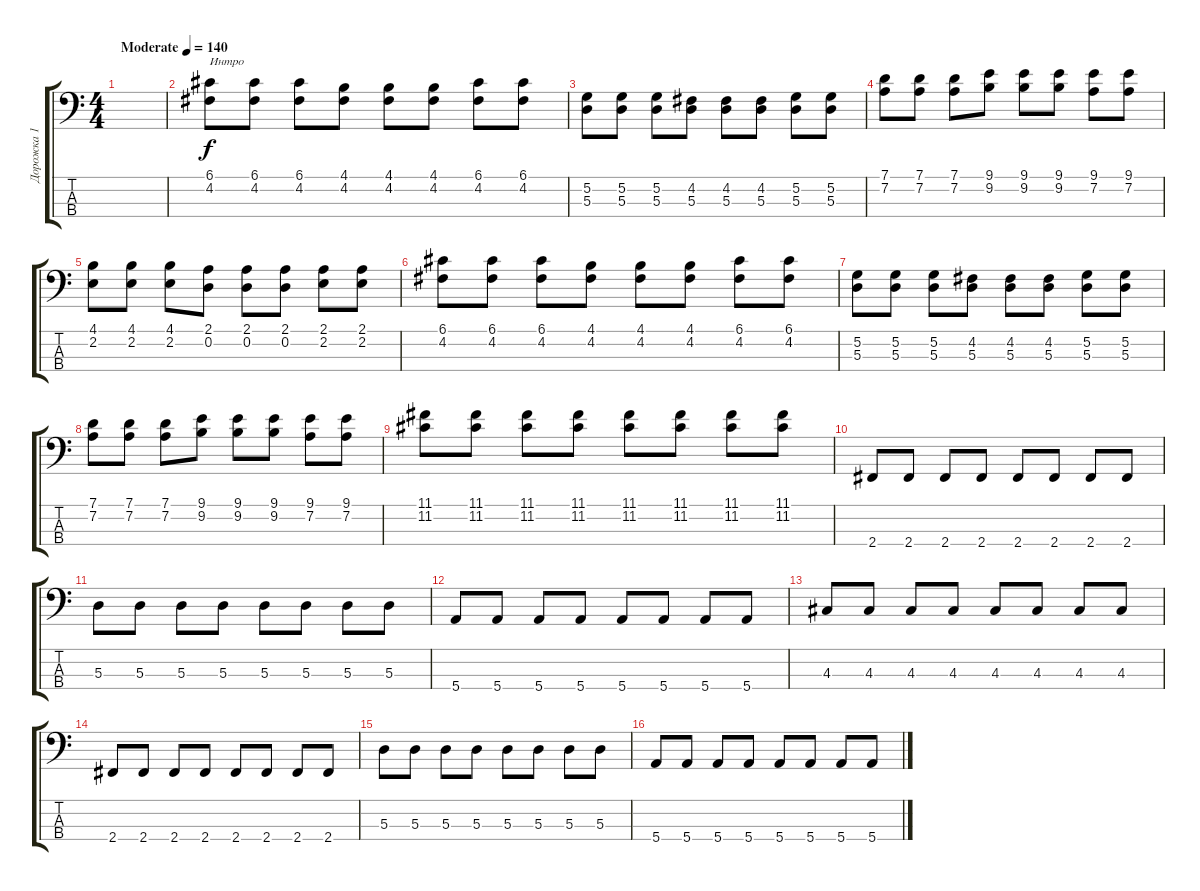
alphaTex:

\track ("Дорожка 1" "Дорожка 1") {instrument electricbasspick}
\staff {score tabs}
\tuning (G2 D2 A1 E1) {hide}
\ts (4 4)
\tempo (140 "Moderate")
\clef f4
\ks c
|
(6.1 4.2).8{txt "Интро"} (6.1 4.2).8 (6.1 4.2).8 (4.1 4.2).8 (4.1 4.2).8 (4.1 4.2).8 (6.1 4.2).8 (6.1 4.2).8 |
(5.2 5.3).8 (5.2 5.3).8 (5.2 5.3).8 (4.2 5.3).8 (4.2 5.3).8 (4.2 5.3).8 (5.2 5.3).8 (5.2 5.3).8 |
(7.1 7.2).8 (7.1 7.2).8 (7.1 7.2).8 (9.1 9.2).8 (9.1 9.2).8 (9.1 9.2).8 (9.1 7.2).8 (9.1 7.2).8 |
(4.1 2.2).8 (4.1 2.2).8 (4.1 2.2).8 (2.1 0.2).8 (2.1 0.2).8 (2.1 0.2).8 (2.1 2.2).8 (2.1 2.2).8 |
(6.1 4.2).8 (6.1 4.2).8 (6.1 4.2).8 (4.1 4.2).8 (4.1 4.2).8 (4.1 4.2).8 (6.1 4.2).8 (6.1 4.2).8 |
(5.2 5.3).8 (5.2 5.3).8 (5.2 5.3).8 (4.2 5.3).8 (4.2 5.3).8 (4.2 5.3).8 (5.2 5.3).8 (5.2 5.3).8 |
(7.1 7.2).8 (7.1 7.2).8 (7.1 7.2).8 (9.1 9.2).8 (9.1 9.2).8 (9.1 9.2).8 (9.1 7.2).8 (9.1 7.2).8 |
(11.1 11.2).8 (11.1 11.2).8 (11.1 11.2).8 (11.1 11.2).8 (11.1 11.2).8 (11.1 11.2).8 (11.1 11.2).8 (11.1 11.2).8 |
2.4.8 2.4.8 2.4.8 2.4.8 2.4.8 2.4.8 2.4.8 2.4.8 |
5.3.8 5.3.8 5.3.8 5.3.8 5.3.8 5.3.8 5.3.8 5.3.8 |
5.4.8 5.4.8 5.4.8 5.4.8 5.4.8 5.4.8 5.4.8 5.4.8 |
4.3.8 4.3.8 4.3.8 4.3.8 4.3.8 4.3.8 4.3.8 4.3.8 |
2.4.8 2.4.8 2.4.8 2.4.8 2.4.8 2.4.8 2.4.8 2.4.8 |
5.3.8 5.3.8 5.3.8 5.3.8 5.3.8 5.3.8 5.3.8 5.3.8 |
5.4.8 5.4.8 5.4.8 5.4.8 5.4.8 5.4.8 5.4.8 5.4.8
